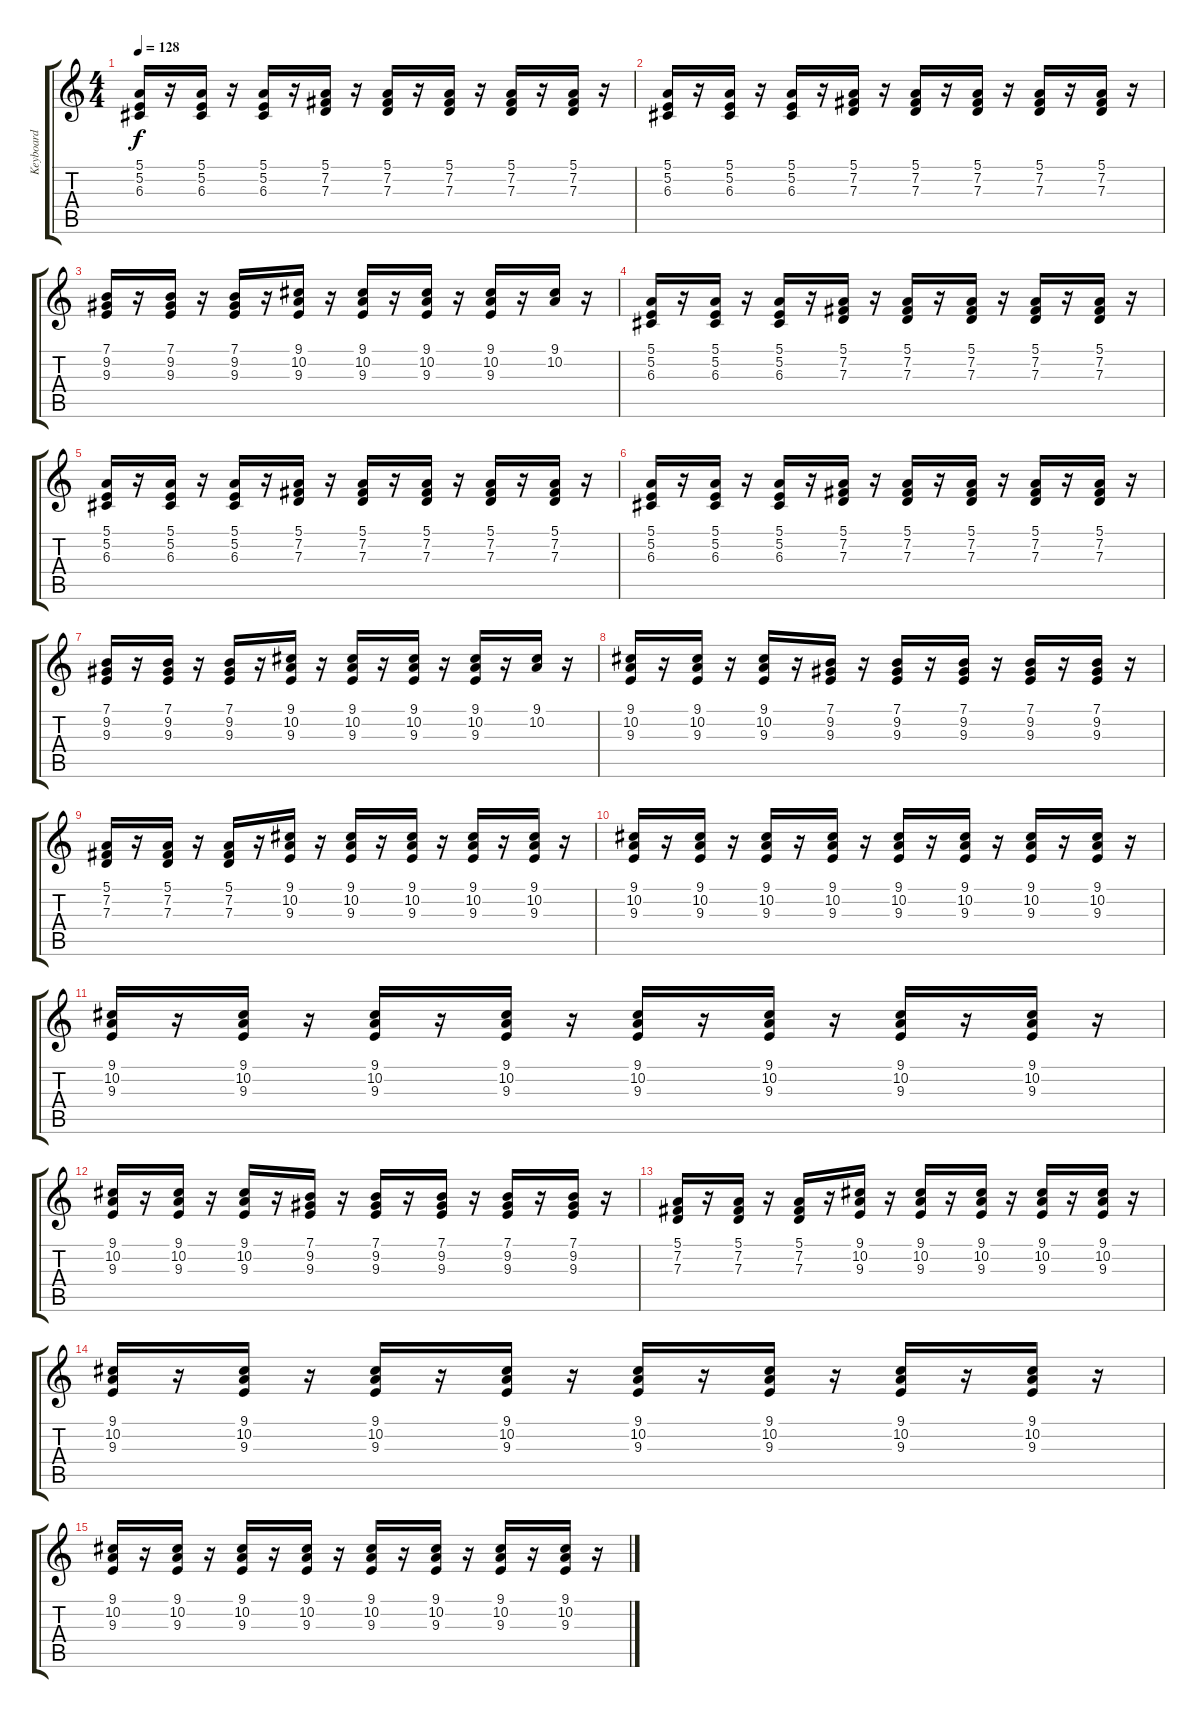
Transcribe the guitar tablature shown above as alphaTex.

\track ("Keyboard" "Keyboard") {instrument acousticgrandpiano}
\staff {score tabs}
\tuning (E4 B3 G3 D3 A2 E2) {hide}
\ts (4 4)
\tempo 128
\clef g2
\ks c
(5.1 5.2 6.3).16{dy f} r.16 (5.1 5.2 6.3).16 r.16 (5.1 5.2 6.3).16 r.16 (5.1 7.2 7.3).16 r.16 (5.1 7.2 7.3).16 r.16 (5.1 7.2 7.3).16 r.16 (5.1 7.2 7.3).16 r.16 (5.1 7.2 7.3).16 r.16 |
(5.1 5.2 6.3).16 r.16 (5.1 5.2 6.3).16 r.16 (5.1 5.2 6.3).16 r.16 (5.1 7.2 7.3).16 r.16 (5.1 7.2 7.3).16 r.16 (5.1 7.2 7.3).16 r.16 (5.1 7.2 7.3).16 r.16 (5.1 7.2 7.3).16 r.16 |
(7.1 9.2 9.3).16 r.16 (7.1 9.2 9.3).16 r.16 (7.1 9.2 9.3).16 r.16 (9.1 10.2 9.3).16 r.16 (9.1 10.2 9.3).16 r.16 (9.1 10.2 9.3).16 r.16 (9.1 10.2 9.3).16 r.16 (9.1 10.2).16 r.16 |
(5.1 5.2 6.3).16 r.16 (5.1 5.2 6.3).16 r.16 (5.1 5.2 6.3).16 r.16 (5.1 7.2 7.3).16 r.16 (5.1 7.2 7.3).16 r.16 (5.1 7.2 7.3).16 r.16 (5.1 7.2 7.3).16 r.16 (5.1 7.2 7.3).16 r.16 |
(5.1 5.2 6.3).16 r.16 (5.1 5.2 6.3).16 r.16 (5.1 5.2 6.3).16 r.16 (5.1 7.2 7.3).16 r.16 (5.1 7.2 7.3).16 r.16 (5.1 7.2 7.3).16 r.16 (5.1 7.2 7.3).16 r.16 (5.1 7.2 7.3).16 r.16 |
(5.1 5.2 6.3).16 r.16 (5.1 5.2 6.3).16 r.16 (5.1 5.2 6.3).16 r.16 (5.1 7.2 7.3).16 r.16 (5.1 7.2 7.3).16 r.16 (5.1 7.2 7.3).16 r.16 (5.1 7.2 7.3).16 r.16 (5.1 7.2 7.3).16 r.16 |
(7.1 9.2 9.3).16 r.16 (7.1 9.2 9.3).16 r.16 (7.1 9.2 9.3).16 r.16 (9.1 10.2 9.3).16 r.16 (9.1 10.2 9.3).16 r.16 (9.1 10.2 9.3).16 r.16 (9.1 10.2 9.3).16 r.16 (9.1 10.2).16 r.16 |
(9.1 10.2 9.3).16 r.16 (9.1 10.2 9.3).16 r.16 (9.1 10.2 9.3).16 r.16 (7.1 9.2 9.3).16 r.16 (7.1 9.2 9.3).16 r.16 (7.1 9.2 9.3).16 r.16 (7.1 9.2 9.3).16 r.16 (7.1 9.2 9.3).16 r.16 |
(5.1 7.2 7.3).16 r.16 (5.1 7.2 7.3).16 r.16 (5.1 7.2 7.3).16 r.16 (9.1 10.2 9.3).16 r.16 (9.1 10.2 9.3).16 r.16 (9.1 10.2 9.3).16 r.16 (9.1 10.2 9.3).16 r.16 (9.1 10.2 9.3).16 r.16 |
(9.1 10.2 9.3).16 r.16 (9.1 10.2 9.3).16 r.16 (9.1 10.2 9.3).16 r.16 (9.1 10.2 9.3).16 r.16 (9.1 10.2 9.3).16 r.16 (9.1 10.2 9.3).16 r.16 (9.1 10.2 9.3).16 r.16 (9.1 10.2 9.3).16 r.16 |
(9.1 10.2 9.3).16 r.16 (9.1 10.2 9.3).16 r.16 (9.1 10.2 9.3).16 r.16 (9.1 10.2 9.3).16 r.16 (9.1 10.2 9.3).16 r.16 (9.1 10.2 9.3).16 r.16 (9.1 10.2 9.3).16 r.16 (9.1 10.2 9.3).16 r.16 |
(9.1 10.2 9.3).16 r.16 (9.1 10.2 9.3).16 r.16 (9.1 10.2 9.3).16 r.16 (7.1 9.2 9.3).16 r.16 (7.1 9.2 9.3).16 r.16 (7.1 9.2 9.3).16 r.16 (7.1 9.2 9.3).16 r.16 (7.1 9.2 9.3).16 r.16 |
(5.1 7.2 7.3).16 r.16 (5.1 7.2 7.3).16 r.16 (5.1 7.2 7.3).16 r.16 (9.1 10.2 9.3).16 r.16 (9.1 10.2 9.3).16 r.16 (9.1 10.2 9.3).16 r.16 (9.1 10.2 9.3).16 r.16 (9.1 10.2 9.3).16 r.16 |
(9.1 10.2 9.3).16 r.16 (9.1 10.2 9.3).16 r.16 (9.1 10.2 9.3).16 r.16 (9.1 10.2 9.3).16 r.16 (9.1 10.2 9.3).16 r.16 (9.1 10.2 9.3).16 r.16 (9.1 10.2 9.3).16 r.16 (9.1 10.2 9.3).16 r.16 |
(9.1 10.2 9.3).16 r.16 (9.1 10.2 9.3).16 r.16 (9.1 10.2 9.3).16 r.16 (9.1 10.2 9.3).16 r.16 (9.1 10.2 9.3).16 r.16 (9.1 10.2 9.3).16 r.16 (9.1 10.2 9.3).16 r.16 (9.1 10.2 9.3).16 r.16
